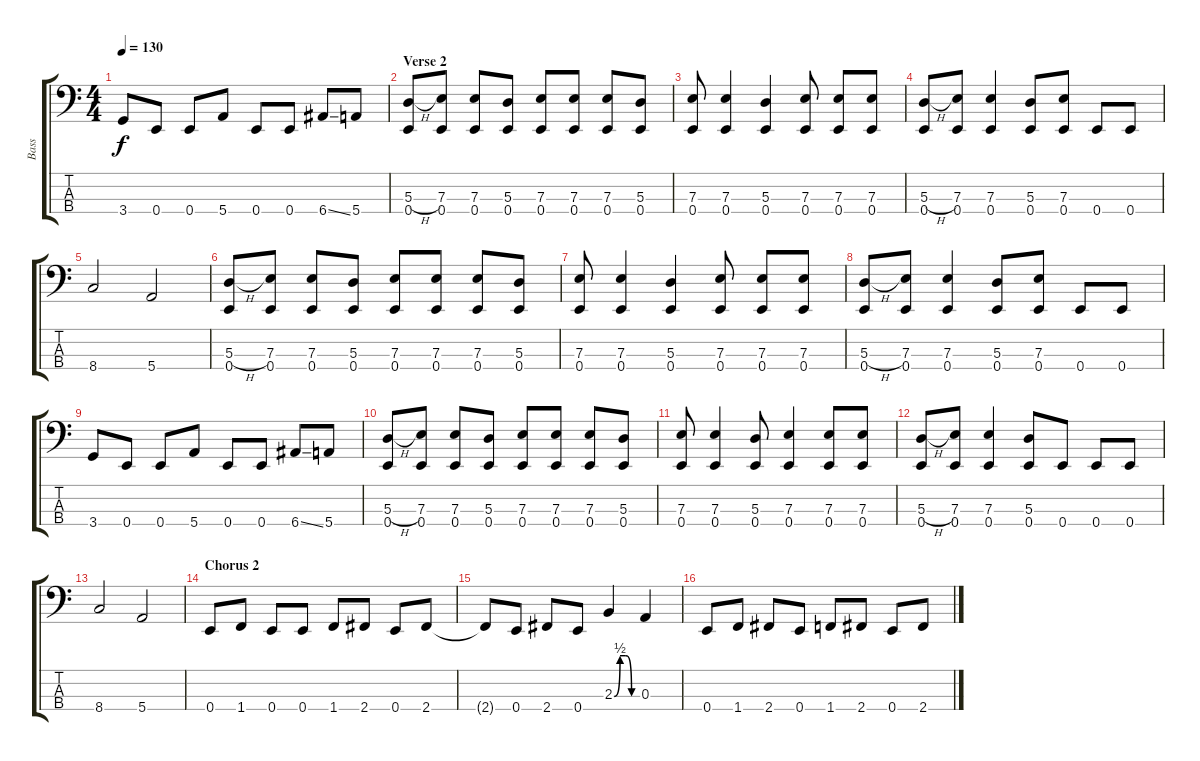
\track ("Bass" "Bass") {instrument acousticguitarsteel}
\staff {score tabs}
\tuning (G2 D2 A1 E1) {hide}
\ts (4 4)
\tempo 130
\clef f4
\ks c
3.4.8{dy f} 0.4.8 0.4.8 5.4.8 0.4.8 0.4.8 6.4{ss}.8 5.4.8 |
\section ("" "Verse 2")
(5.3{h} 0.4).8 (7.3 0.4).8 (7.3 0.4).8 (5.3 0.4).8 (7.3 0.4).8 (7.3 0.4).8 (7.3 0.4).8 (5.3 0.4).8 |
(7.3 0.4).8 (7.3 0.4).4 (5.3 0.4).4 (7.3 0.4).8 (7.3 0.4).8 (7.3 0.4).8 |
(5.3{h} 0.4).8 (7.3 0.4).8 (7.3 0.4).4 (5.3 0.4).8 (7.3 0.4).8 0.4.8 0.4.8 |
8.4.2 5.4.2 |
(5.3{h} 0.4).8 (7.3 0.4).8 (7.3 0.4).8 (5.3 0.4).8 (7.3 0.4).8 (7.3 0.4).8 (7.3 0.4).8 (5.3 0.4).8 |
(7.3 0.4).8 (7.3 0.4).4 (5.3 0.4).4 (7.3 0.4).8 (7.3 0.4).8 (7.3 0.4).8 |
(5.3{h} 0.4).8 (7.3 0.4).8 (7.3 0.4).4 (5.3 0.4).8 (7.3 0.4).8 0.4.8 0.4.8 |
3.4.8 0.4.8 0.4.8 5.4.8 0.4.8 0.4.8 6.4{ss}.8 5.4.8 |
(5.3{h} 0.4).8 (7.3 0.4).8 (7.3 0.4).8 (5.3 0.4).8 (7.3 0.4).8 (7.3 0.4).8 (7.3 0.4).8 (5.3 0.4).8 |
(7.3 0.4).8 (7.3 0.4).4 (5.3 0.4).8 (7.3 0.4).4 (7.3 0.4).8 (7.3 0.4).8 |
(5.3{h} 0.4).8 (7.3 0.4).8 (7.3 0.4).4 (5.3 0.4).8 0.4.8 0.4.8 0.4.8 |
8.4.2 5.4.2 |
\section ("" "Chorus 2")
0.4.8 1.4.8 0.4.8 0.4.8 1.4.8 2.4.8 0.4.8 2.4.8 |
2.4{t}.8 0.4.8 2.4.8 0.4.8 2.3{be (custom 0 0 15 2 30 2 45 0 60 0)}.4 0.3.4 |
0.4.8 1.4.8 2.4.8 0.4.8 1.4.8 2.4.8 0.4.8 2.4.8
